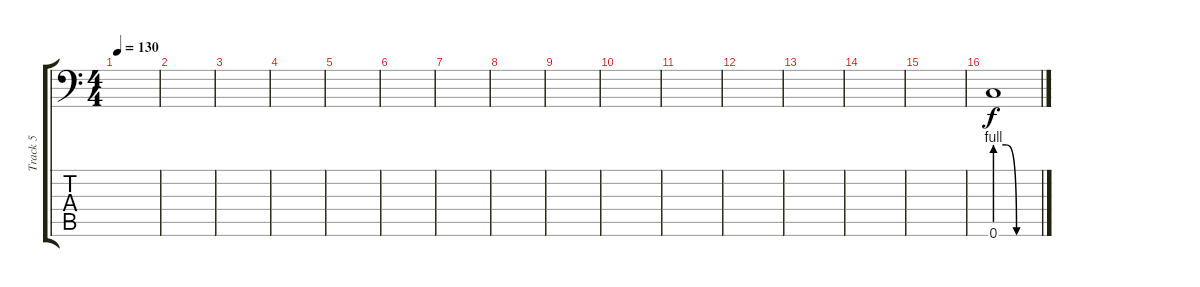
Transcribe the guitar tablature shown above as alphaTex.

\track ("Track 5" "Track 5") {instrument distortionguitar}
\staff {score tabs}
\tuning (C4 G3 Eb3 Bb2 F2 Bb1) {hide}
\ts (4 4)
\tempo 130
\clef f4
\ks c
|
|
|
|
|
|
|
|
|
|
|
|
|
|
|
0.6{be (custom 0 4 15 4 30 0 60 0)}.1
